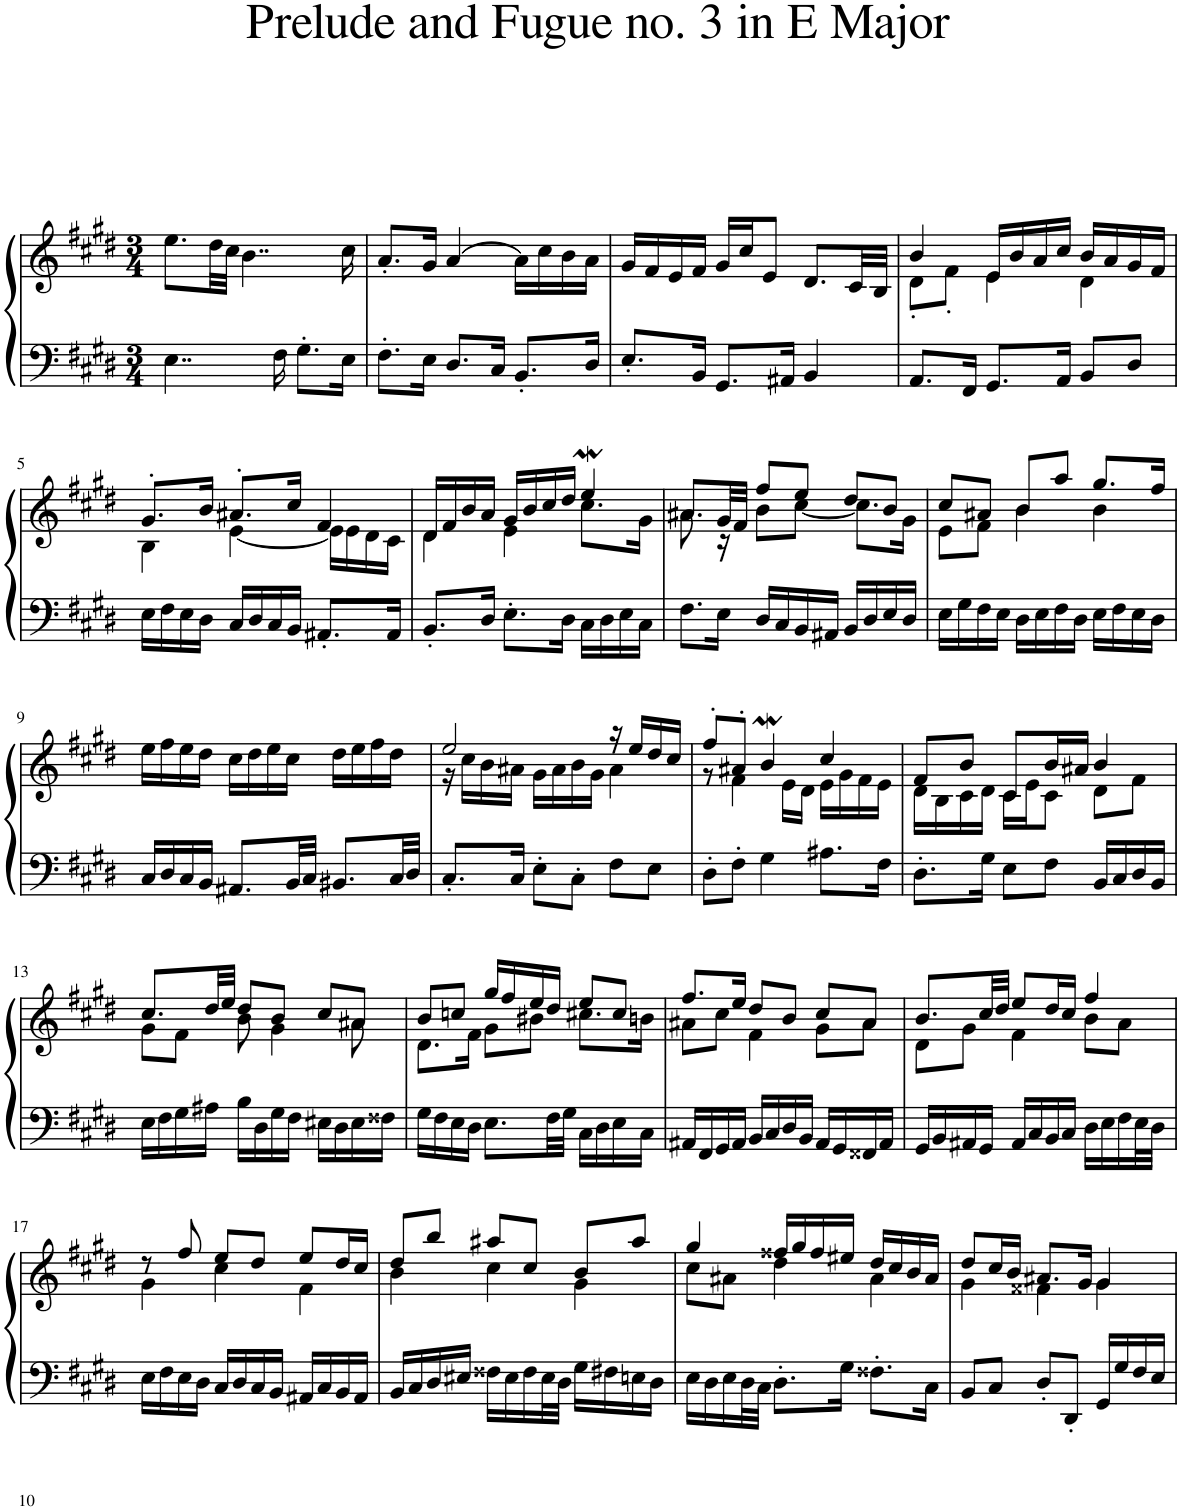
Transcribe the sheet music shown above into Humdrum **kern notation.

**kern	**kern
*part1	*part1
*staff2	*staff1
*I"Harpsichord	*
*I'Hch.	*
!!LO:PB:g=z
*clefF4	*clefG2
*k[f#c#g#d#]	*k[f#c#g#d#]
*M3/4	*M3/4
=1	=1
4..E\	8.ee\L
.	32dd#\LL
.	32cc#\JJJ
.	4..b\
16F#\	.
8.G#'\L	.
16E\Jk	16cc#\
=2	=2
8.F#'\L	8.a'/L
16E\Jk	16g#/Jk
8.D#/L	[4a/
16C#/Jk	.
8.BB'/L	16a\LL]
.	16cc#\
.	16b\
16D#/Jk	16a\JJ
=3	=3
8.E'/L	16g#/LL
.	16f#/
.	16e/
16BB/Jk	16f#/JJ
8.GG#/L	16g#/LL
.	16cc#/J
.	8e/J
16AA#X/Jk	.
4BB/	8.d#/L
.	32c#/LL
.	32B/JJJ
=4	=4
*	*^
8.AA/L	4b/	8d#'\L
.	.	8f#'\J
16FF#/Jk	.	.
8.GG#/L	16e/LL	4e\
.	16b/	.
.	16a/	.
16AA/Jk	16cc#/JJ	.
8BB/L	16b/LL	4d#\
.	16a/	.
8D#/J	16g#/	.
.	16f#/JJ	.
!!LO:LB:g=z	!!
=5	=5	=5
16E\LL	8.g#'/L	4B\
16F#\	.	.
16E\	.	.
16D#\JJ	16b/Jk	.
16C#/LL	8.a#X'/L	[4e\
16D#/	.	.
16C#/	.	.
16BB/JJ	16cc#/Jk	.
8.AA#X'/L	4f#/	16e\LL]
.	.	16e\
.	.	16d#\
16AA#/Jk	.	16c#\JJ
=6	=6	=6
8.BB'/L	16d#/LL	4d#\
.	16f#/	.
.	16b/	.
16D#/Jk	16a/JJ	.
8.E'\L	16g#/LL	4e\
.	16b/	.
.	16cc#/	.
16D#\Jk	16dd#/JJ	.
16C#\LL	4eew/	8.cc#\L
16D#\	.	.
16E\	.	.
16C#\JJ	.	16g#\Jk
=7	=7	=7
8.F#\L	8.a#X/L	8.a#\
16E\Jk	32g#/LL	16r
.	32f#/JJJ	.
16D#/LL	8ff#/L	8b\L
16C#/	.	.
16BB/	8ee/J	[8cc#\J
16AA#X/JJ	.	.
16BB/LL	8dd#/L	8.cc#\L]
16D#/	.	.
16E/	8b/J	.
16D#/JJ	.	16g#\Jk
=8	=8	=8
16E\LL	8cc#/L	8e\L
16G#\	.	.
16F#\	8a#X/J	8f#\J
16E\JJ	.	.
16D#\LL	8b/L	4b\
16E\	.	.
16F#\	8aa/J	.
16D#\JJ	.	.
16E\LL	8.gg#/L	4b\
16F#\	.	.
16E\	.	.
16D#\JJ	16ff#/Jk	.
*	*v	*v
!!LO:LB:g=z
=9	=9
16C#/LL	16ee\LL
16D#/	16ff#\
16C#/	16ee\
16BB/JJ	16dd#\JJ
8.AA#X/L	16cc#\LL
.	16dd#\
.	16ee\
32BB/LL	16cc#\JJ
32C#/JJJ	.
8.BB#X/L	16dd#\LL
.	16ee\
.	16ff#\
32C#/LL	16dd#\JJ
32D#/JJJ	.
=10	=10
*	*^
8.C#'/L	2ee/	16r
.	.	16cc#\LL
.	.	16b\
16C#/Jk	.	16a#X\JJ
8E'\L	.	16g#\LL
.	.	16a#\
8C#'\J	.	16b\
.	.	16g#\JJ
8F#\L	16r	4a#\
.	16ee/LL	.
8E\J	16dd#/	.
.	16cc#/JJ	.
=11	=11	=11
8D#'\L	8ff#'/L	8r
8F#'\J	8a#X'/J	4f#\
4G#\	4bW/	.
.	.	16e\LL
.	.	16d#\JJ
8.A#X\L	4cc#/	16e\LL
.	.	16g#\
.	.	16f#\
16F#\Jk	.	16e\JJ
=12	=12	=12
8.D#'\L	8f#/L	16d#\LL
.	.	16B\
.	8b/J	16c#\
16G#\Jk	.	16d#\JJ
8E\L	8c#/L	16c#\LL
.	.	16e\J
8F#\J	16b/L	8c#\J
.	16a#X/JJ	.
16BB/LL	4b/	8d#\L
16C#/	.	.
16D#/	.	8f#\J
16BB/JJ	.	.
!!LO:LB:g=z	!!
=13	=13	=13
16E\LL	8.cc#/L	8g#\L
16F#\	.	.
16G#\	.	8f#\J
16A#X\JJ	32dd#/LL	.
.	32ee/JJJ	.
16B\LL	8dd#/L	8b\
16D#\	.	.
16G#\	8b/J	4g#\
16F#\JJ	.	.
16E#X\LL	8cc#/L	.
16D#\	.	.
16E#\	8a#X/J	8a#\
16F##X\JJ	.	.
=14	=14	=14
16G#\LL	8b/L	8.d#\L
16F#\	.	.
16E\	8ccn/J	.
16D#\JJ	.	16f#\Jk
8.E\L	16gg#/LL	8g#\L
.	16ff#/	.
.	16ee/	8b#X\J
32F#\LL	16dd#/JJ	.
32G#\JJJ	.	.
16C#\LL	8ee/L	8.cc#X\L
16D#\	.	.
16E\	8cc#/J	.
16C#\JJ	.	16bn\Jk
=15	=15	=15
16AA#X/LL	8.ff#/L	8a#X\L
16FF#/	.	.
16GG#/	.	8cc#\J
16AA#/JJ	16ee/Jk	.
16BB/LL	8dd#/L	4f#\
16C#/	.	.
16D#/	8b/J	.
16BB/JJ	.	.
16AA#/LL	8cc#/L	8g#\L
16GG#/	.	.
16FF##X/	8a#/J	8a#\J
16AA#/JJ	.	.
=16	=16	=16
16GG#/LL	8.b/L	8d#\L
16BB/	.	.
16AA#X/	.	8g#\J
16GG#/JJ	32cc#/LL	.
.	32dd#/JJJ	.
16AA#/LL	8ee/L	4f#\
16C#/	.	.
16BB/	16dd#/L	.
16C#/JJ	16cc#/JJ	.
16D#\LL	4ff#/	8b\L
16E\	.	.
16F#\	.	8a\J
32E\L	.	.
32D#\JJJ	.	.
!!LO:LB:g=z	!!
=17	=17	=17
16E\LL	8r	4g#\
16F#\	.	.
16E\	8ff#/	.
16D#\JJ	.	.
16C#/LL	8ee/L	4cc#\
16D#/	.	.
16C#/	8dd#/J	.
16BB/JJ	.	.
16AA#X/LL	8ee/L	4f#\
16C#/	.	.
16BB/	16dd#/L	.
16AA#/JJ	16cc#/JJ	.
=18	=18	=18
16BB/LL	8dd#/L	4b\
16C#/	.	.
16D#/	8bb/J	.
16E#X/JJ	.	.
16F##X\LL	8aa#X/L	4cc#\
16E#\	.	.
16F##\	8cc#/J	.
32E#\L	.	.
32D#\JJJ	.	.
16G#\LL	8b/L	4g#\
16F#X\	.	.
16En\	8aa#/J	.
16D#\JJ	.	.
=19	=19	=19
16E\LL	4gg#/	8cc#\L
16D#\	.	.
16E\	.	8a#X\J
32D#\L	.	.
32C#\JJJ	.	.
8.D#'\L	16ff##X/LL	4dd#\
.	16gg#/	.
.	16ff##/	.
16G#\Jk	16ee#X/JJ	.
8.F##X'\L	16dd#/LL	4a#\
.	16cc#/	.
.	16b/	.
16C#\Jk	16a#/JJ	.
=20	=20	=20
8BB/L	8dd#/L	4g#\
8C#/J	16cc#/L	.
.	16b/JJ	.
8D#'/L	8.a#X/L	4f##X\
8DD#'/J	.	.
.	16g#/Jk	.
16GG#/LL	4g#/	4g#\
16G#/	.	.
16F#/	.	.
16E/JJ	.	.
*	*v	*v
=	=
*-	*-
